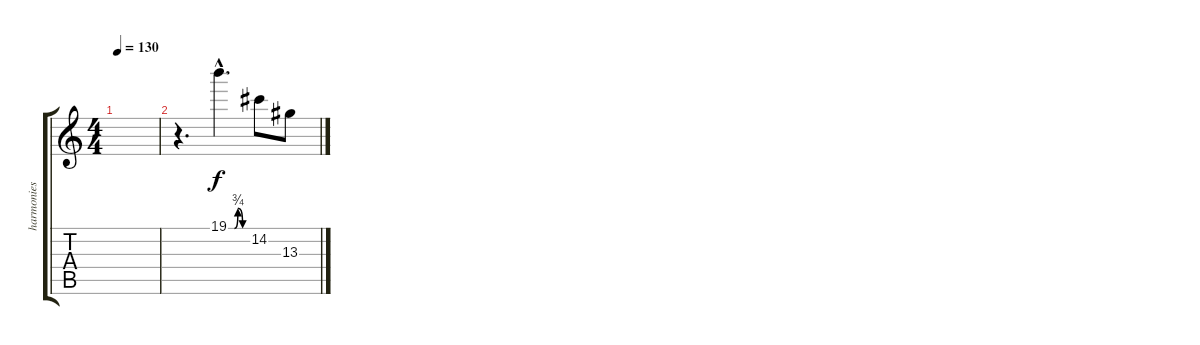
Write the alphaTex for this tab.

\track ("harmonies" "harmonies") {instrument distortionguitar}
\staff {score tabs}
\tuning (E4 B3 G3 D3 A2 E2) {hide}
\ts (4 4)
\tempo 130
\clef g2
\ks c
|
r.4{d} 19.1{be (custom 0 0 15 0 19 0 30 3 45 0 60 0) hac}.4{d} 14.2.8 13.3.8
